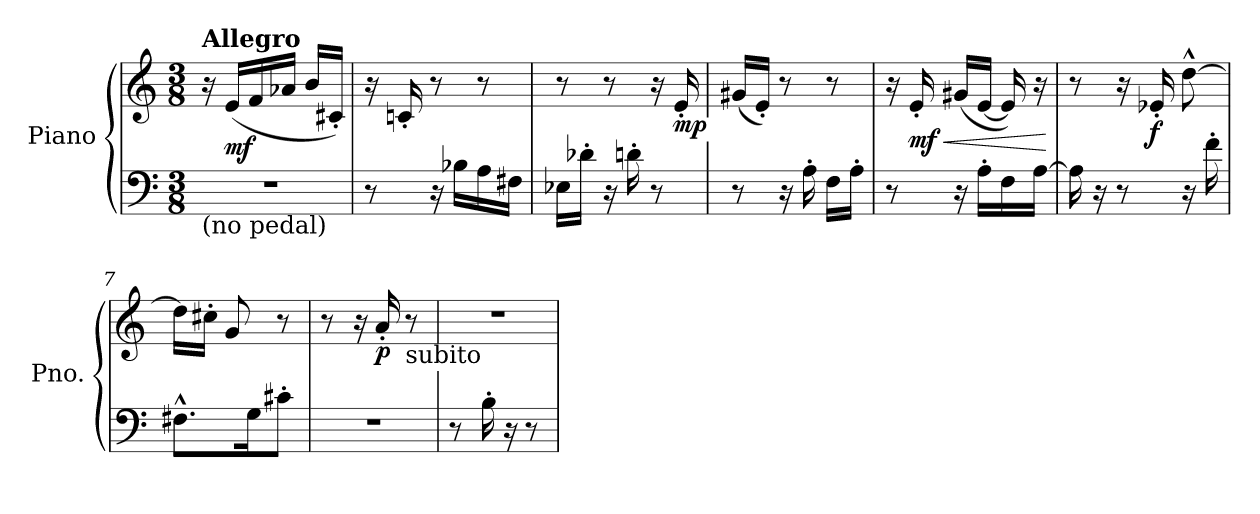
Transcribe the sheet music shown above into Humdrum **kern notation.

**kern	**kern	**dynam
*part1	*part1	*part1
*staff2	*staff1	*staff1/2
*I"Piano	*	*
*I'Pno.	*	*
*clefF4	*clefG2	*
*k[]	*k[]	*
*M3/8	*M3/8	*
*MM90	*MM90	*
=1	=1	=1
!	!LO:TX:a:B:t=Allegro	!
!LO:TX:b:t=(no pedal)	!	!
4.r	16r	.
!	!	!LO:DY:b
.	(<16e/LL	mf
.	16f/	.
.	16a-X/JJ	.
.	16b/LL	.
.	16c#X'/JJ)	.
=2	=2	=2
8r	16r	.
.	16cn'/	.
16r	8r	.
16B-X\LL	.	.
16A\	8r	.
16F#X\JJ	.	.
=3	=3	=3
16E-X\LL	8r	.
16d-X'\JJ	.	.
16r	8r	.
16dn'\	.	.
8r	16r	.
!	!	!LO:DY:b
.	16e'/	mp
!!LO:LB:g=z
=4	=4	=4
8r	(<16g#X/LL	.
.	16e'/JJ)	.
16r	8r	.
16A'\	.	.
16F\LL	8r	.
16A'\JJ	.	.
=5	=5	=5
8r	16r	.
!	!	!LO:HP:b
!	!	!LO:DY:n=1:b
.	16e'/	< mf
16r	(<16g#X/LL	.
16A'\LL	[16e/JJ	.
16F\	16e/])	.
[16A\JJ	16r	.
.	.	[
=6	=6	=6
16A\]	8r	.
16r	.	.
8r	16r	.
!	!	!LO:DY:b
.	16e-X'/	f
16r	[8dd^^\	.
16f'\	.	.
=7	=7	=7
8.F#X^^\L	16dd\LL]	.
.	16cc#X'\JJ	.
.	8g/	.
16G\K	.	.
8c#X'\J	8r	.
!!LO:LB:g=z
=8	=8	=8
4.r	8r	.
.	16r	.
!	!	!LO:DY:b
.	16a'/	p
!	!LO:TX:b:t=subito	!
.	8r	.
=9	=9	=9
8r	4.r	.
16B'\	.	.
16r	.	.
8r	.	.
=	=	=
*-	*-	*-
